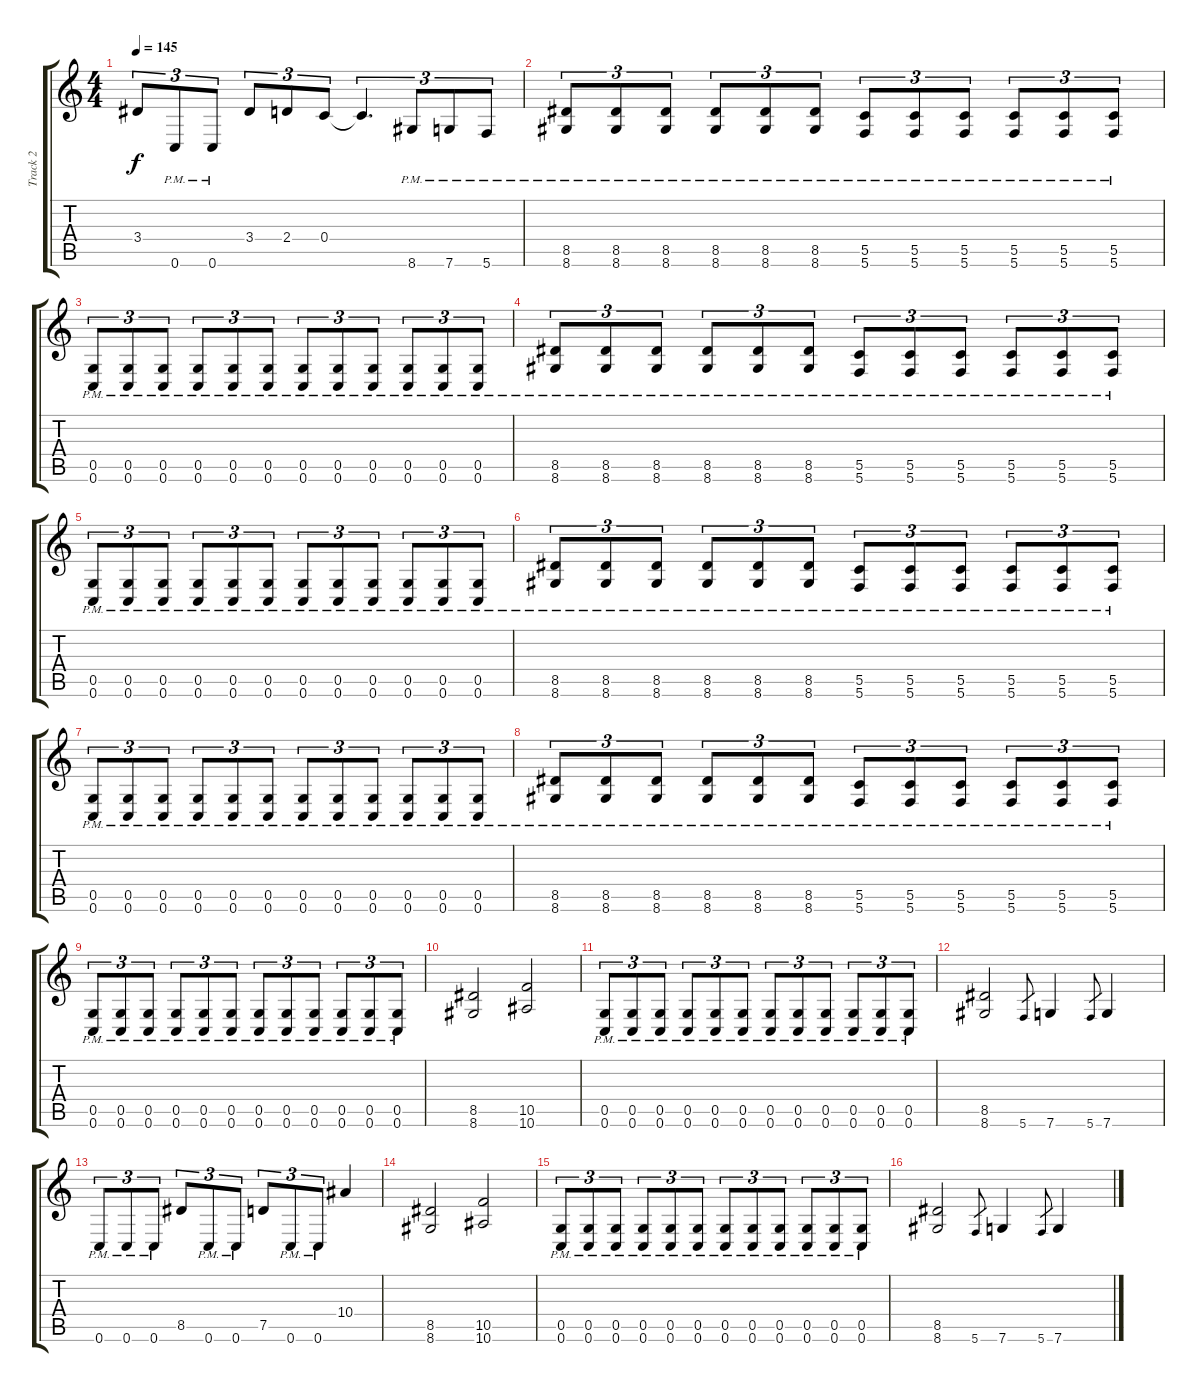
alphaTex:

\track ("Track 2" "Track 2") {instrument distortionguitar}
\staff {score tabs}
\tuning (D4 A3 F3 C3 G2 C2) {hide}
\ts (4 4)
\tempo 145
\clef g2
\ks c
3.4.8{tu (3 2) dy f} 0.6{pm}.8{tu (3 2)} 0.6{pm}.8{tu (3 2)} 3.4.8{tu (3 2)} 2.4.8{tu (3 2)} 0.4.8{tu (3 2)} 0.4{t}.4{d tu (3 2)} 8.6{pm}.8{tu (3 2)} 7.6{pm}.8{tu (3 2)} 5.6{pm}.8{tu (3 2)} |
(8.5{pm} 8.6{pm}).8{tu (3 2)} (8.5{pm} 8.6{pm}).8{tu (3 2)} (8.5{pm} 8.6{pm}).8{tu (3 2)} (8.5{pm} 8.6{pm}).8{tu (3 2)} (8.5{pm} 8.6{pm}).8{tu (3 2)} (8.5{pm} 8.6{pm}).8{tu (3 2)} (5.5{pm} 5.6{pm}).8{tu (3 2)} (5.5{pm} 5.6{pm}).8{tu (3 2)} (5.5{pm} 5.6{pm}).8{tu (3 2)} (5.5{pm} 5.6{pm}).8{tu (3 2)} (5.5{pm} 5.6{pm}).8{tu (3 2)} (5.5{pm} 5.6{pm}).8{tu (3 2)} |
(0.5{pm} 0.6{pm}).8{tu (3 2)} (0.5{pm} 0.6{pm}).8{tu (3 2)} (0.5{pm} 0.6{pm}).8{tu (3 2)} (0.5{pm} 0.6{pm}).8{tu (3 2)} (0.5{pm} 0.6{pm}).8{tu (3 2)} (0.5{pm} 0.6{pm}).8{tu (3 2)} (0.5{pm} 0.6{pm}).8{tu (3 2)} (0.5{pm} 0.6{pm}).8{tu (3 2)} (0.5{pm} 0.6{pm}).8{tu (3 2)} (0.5{pm} 0.6{pm}).8{tu (3 2)} (0.5{pm} 0.6{pm}).8{tu (3 2)} (0.5{pm} 0.6{pm}).8{tu (3 2)} |
(8.5{pm} 8.6{pm}).8{tu (3 2)} (8.5{pm} 8.6{pm}).8{tu (3 2)} (8.5{pm} 8.6{pm}).8{tu (3 2)} (8.5{pm} 8.6{pm}).8{tu (3 2)} (8.5{pm} 8.6{pm}).8{tu (3 2)} (8.5{pm} 8.6{pm}).8{tu (3 2)} (5.5{pm} 5.6{pm}).8{tu (3 2)} (5.5{pm} 5.6{pm}).8{tu (3 2)} (5.5{pm} 5.6{pm}).8{tu (3 2)} (5.5{pm} 5.6{pm}).8{tu (3 2)} (5.5{pm} 5.6{pm}).8{tu (3 2)} (5.5{pm} 5.6{pm}).8{tu (3 2)} |
(0.5{pm} 0.6{pm}).8{tu (3 2)} (0.5{pm} 0.6{pm}).8{tu (3 2)} (0.5{pm} 0.6{pm}).8{tu (3 2)} (0.5{pm} 0.6{pm}).8{tu (3 2)} (0.5{pm} 0.6{pm}).8{tu (3 2)} (0.5{pm} 0.6{pm}).8{tu (3 2)} (0.5{pm} 0.6{pm}).8{tu (3 2)} (0.5{pm} 0.6{pm}).8{tu (3 2)} (0.5{pm} 0.6{pm}).8{tu (3 2)} (0.5{pm} 0.6{pm}).8{tu (3 2)} (0.5{pm} 0.6{pm}).8{tu (3 2)} (0.5{pm} 0.6{pm}).8{tu (3 2)} |
(8.5{pm} 8.6{pm}).8{tu (3 2)} (8.5{pm} 8.6{pm}).8{tu (3 2)} (8.5{pm} 8.6{pm}).8{tu (3 2)} (8.5{pm} 8.6{pm}).8{tu (3 2)} (8.5{pm} 8.6{pm}).8{tu (3 2)} (8.5{pm} 8.6{pm}).8{tu (3 2)} (5.5{pm} 5.6{pm}).8{tu (3 2)} (5.5{pm} 5.6{pm}).8{tu (3 2)} (5.5{pm} 5.6{pm}).8{tu (3 2)} (5.5{pm} 5.6{pm}).8{tu (3 2)} (5.5{pm} 5.6{pm}).8{tu (3 2)} (5.5{pm} 5.6{pm}).8{tu (3 2)} |
(0.5{pm} 0.6{pm}).8{tu (3 2)} (0.5{pm} 0.6{pm}).8{tu (3 2)} (0.5{pm} 0.6{pm}).8{tu (3 2)} (0.5{pm} 0.6{pm}).8{tu (3 2)} (0.5{pm} 0.6{pm}).8{tu (3 2)} (0.5{pm} 0.6{pm}).8{tu (3 2)} (0.5{pm} 0.6{pm}).8{tu (3 2)} (0.5{pm} 0.6{pm}).8{tu (3 2)} (0.5{pm} 0.6{pm}).8{tu (3 2)} (0.5{pm} 0.6{pm}).8{tu (3 2)} (0.5{pm} 0.6{pm}).8{tu (3 2)} (0.5{pm} 0.6{pm}).8{tu (3 2)} |
(8.5{pm} 8.6{pm}).8{tu (3 2)} (8.5{pm} 8.6{pm}).8{tu (3 2)} (8.5{pm} 8.6{pm}).8{tu (3 2)} (8.5{pm} 8.6{pm}).8{tu (3 2)} (8.5{pm} 8.6{pm}).8{tu (3 2)} (8.5{pm} 8.6{pm}).8{tu (3 2)} (5.5{pm} 5.6{pm}).8{tu (3 2)} (5.5{pm} 5.6{pm}).8{tu (3 2)} (5.5{pm} 5.6{pm}).8{tu (3 2)} (5.5{pm} 5.6{pm}).8{tu (3 2)} (5.5{pm} 5.6{pm}).8{tu (3 2)} (5.5{pm} 5.6{pm}).8{tu (3 2)} |
(0.5{pm} 0.6{pm}).8{tu (3 2)} (0.5{pm} 0.6{pm}).8{tu (3 2)} (0.5{pm} 0.6{pm}).8{tu (3 2)} (0.5{pm} 0.6{pm}).8{tu (3 2)} (0.5{pm} 0.6{pm}).8{tu (3 2)} (0.5{pm} 0.6{pm}).8{tu (3 2)} (0.5{pm} 0.6{pm}).8{tu (3 2)} (0.5{pm} 0.6{pm}).8{tu (3 2)} (0.5{pm} 0.6{pm}).8{tu (3 2)} (0.5{pm} 0.6{pm}).8{tu (3 2)} (0.5{pm} 0.6{pm}).8{tu (3 2)} (0.5{pm} 0.6{pm}).8{tu (3 2)} |
(8.5 8.6).2 (10.5 10.6).2 |
(0.5{pm} 0.6{pm}).8{tu (3 2)} (0.5{pm} 0.6{pm}).8{tu (3 2)} (0.5{pm} 0.6{pm}).8{tu (3 2)} (0.5{pm} 0.6{pm}).8{tu (3 2)} (0.5{pm} 0.6{pm}).8{tu (3 2)} (0.5{pm} 0.6{pm}).8{tu (3 2)} (0.5{pm} 0.6{pm}).8{tu (3 2)} (0.5{pm} 0.6{pm}).8{tu (3 2)} (0.5{pm} 0.6{pm}).8{tu (3 2)} (0.5{pm} 0.6{pm}).8{tu (3 2)} (0.5{pm} 0.6{pm}).8{tu (3 2)} (0.5{pm} 0.6{pm}).8{tu (3 2)} |
(8.5 8.6).2 5.6.8{gr} 7.6.4 5.6.8{gr} 7.6.4 |
0.6{pm}.8{tu (3 2)} 0.6{pm}.8{tu (3 2)} 0.6{pm}.8{tu (3 2)} 8.5.8{tu (3 2)} 0.6{pm}.8{tu (3 2)} 0.6{pm}.8{tu (3 2)} 7.5.8{tu (3 2)} 0.6{pm}.8{tu (3 2)} 0.6{pm}.8{tu (3 2)} 10.4.4 |
(8.5 8.6).2 (10.5 10.6).2 |
(0.5{pm} 0.6{pm}).8{tu (3 2)} (0.5{pm} 0.6{pm}).8{tu (3 2)} (0.5{pm} 0.6{pm}).8{tu (3 2)} (0.5{pm} 0.6{pm}).8{tu (3 2)} (0.5{pm} 0.6{pm}).8{tu (3 2)} (0.5{pm} 0.6{pm}).8{tu (3 2)} (0.5{pm} 0.6{pm}).8{tu (3 2)} (0.5{pm} 0.6{pm}).8{tu (3 2)} (0.5{pm} 0.6{pm}).8{tu (3 2)} (0.5{pm} 0.6{pm}).8{tu (3 2)} (0.5{pm} 0.6{pm}).8{tu (3 2)} (0.5{pm} 0.6{pm}).8{tu (3 2)} |
(8.5 8.6).2 5.6.8{gr} 7.6.4 5.6.8{gr} 7.6.4
